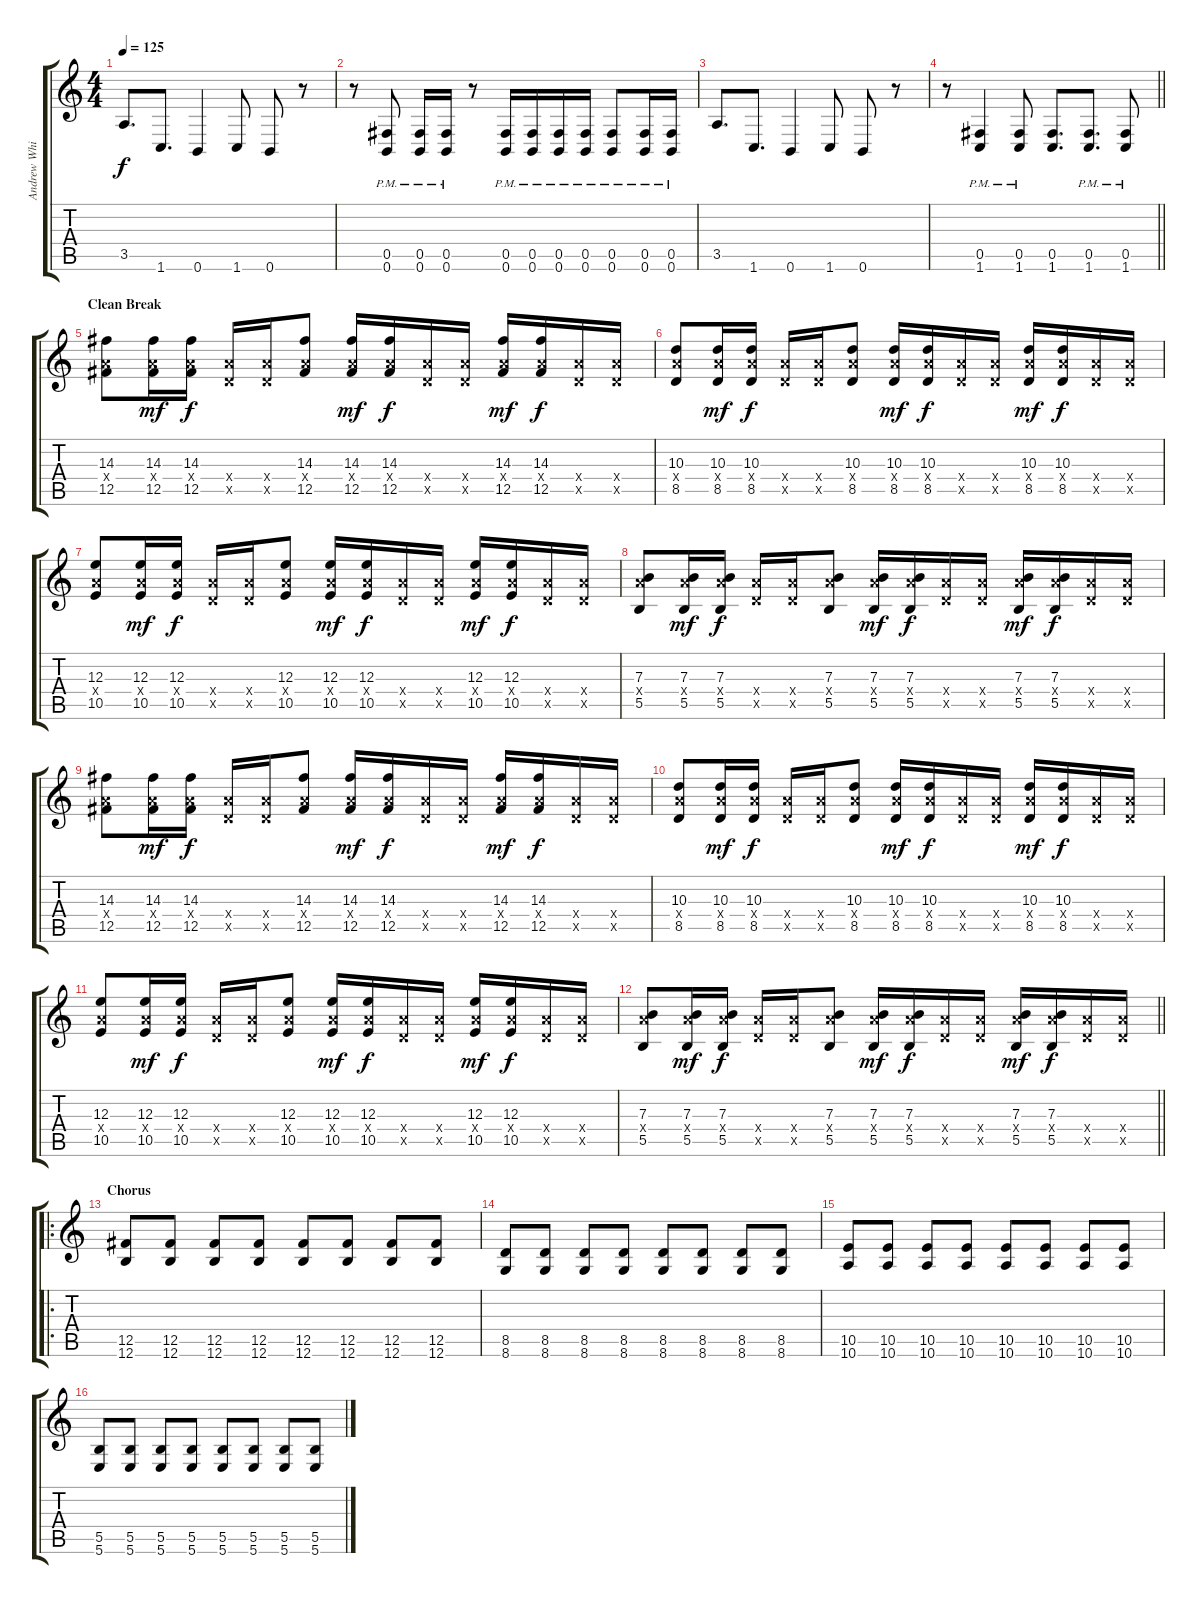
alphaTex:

\track ("Andrew Whiting" "Andrew Whi") {instrument distortionguitar}
\staff {score tabs}
\tuning (Db4 Ab3 E3 B2 Gb2 B1) {hide}
\ts (4 4)
\tempo 125
\clef g2
\ks c
3.5.8{d dy f} 1.6.8{d} 0.6.4 1.6.8 0.6.8 r.8 |
r.8 (0.5{pm} 0.6{pm}).8 (0.5{pm} 0.6{pm}).16 (0.5{pm} 0.6{pm}).16 r.8 (0.5{pm} 0.6{pm}).16 (0.5{pm} 0.6{pm}).16 (0.5{pm} 0.6{pm}).16 (0.5{pm} 0.6{pm}).16 (0.5{pm} 0.6{pm}).8 (0.5{pm} 0.6{pm}).16 (0.5{pm} 0.6{pm}).16 |
3.5.8{d} 1.6.8{d} 0.6.4 1.6.8 0.6.8 r.8 |
\barLineRight lightlight
r.8 (0.5{pm} 1.6{pm}).4 (0.5{pm} 1.6{pm}).8 (0.5 1.6).8{d} (0.5{pm} 1.6{pm}).8{d} (0.5{pm} 1.6{pm}).8 |
\section ("" "Clean Break")
(14.3 10.4{x} 12.5).8{volume 10 instrument electricguitarclean} (14.3 10.4{x} 12.5).16{dy mf} (14.3 10.4{x} 12.5).16{dy f} (10.4{x} 8.5{x}).16 (10.4{x} 8.5{x}).16 (14.3 10.4{x} 12.5).8 (14.3 10.4{x} 12.5).16{dy mf} (14.3 10.4{x} 12.5).16{dy f} (10.4{x} 8.5{x}).16 (10.4{x} 8.5{x}).16 (14.3 10.4{x} 12.5).16{dy mf} (14.3 10.4{x} 12.5).16{dy f} (10.4{x} 8.5{x}).16 (10.4{x} 8.5{x}).16 |
(10.3 10.4{x} 8.5).8 (10.3 10.4{x} 8.5).16{dy mf} (10.3 10.4{x} 8.5).16{dy f} (10.4{x} 8.5{x}).16 (10.4{x} 8.5{x}).16 (10.3 10.4{x} 8.5).8 (10.3 10.4{x} 8.5).16{dy mf} (10.3 10.4{x} 8.5).16{dy f} (10.4{x} 8.5{x}).16 (10.4{x} 8.5{x}).16 (10.3 10.4{x} 8.5).16{dy mf} (10.3 10.4{x} 8.5).16{dy f} (10.4{x} 8.5{x}).16 (10.4{x} 8.5{x}).16 |
(12.3 10.4{x} 10.5).8 (12.3 10.4{x} 10.5).16{dy mf} (12.3 10.4{x} 10.5).16{dy f} (10.4{x} 8.5{x}).16 (10.4{x} 8.5{x}).16 (12.3 10.4{x} 10.5).8 (12.3 10.4{x} 10.5).16{dy mf} (12.3 10.4{x} 10.5).16{dy f} (10.4{x} 8.5{x}).16 (10.4{x} 8.5{x}).16 (12.3 10.4{x} 10.5).16{dy mf} (12.3 10.4{x} 10.5).16{dy f} (10.4{x} 8.5{x}).16 (10.4{x} 8.5{x}).16 |
(7.3 10.4{x} 5.5).8 (7.3 10.4{x} 5.5).16{dy mf} (7.3 10.4{x} 5.5).16{dy f} (10.4{x} 8.5{x}).16 (10.4{x} 8.5{x}).16 (7.3 10.4{x} 5.5).8 (7.3 10.4{x} 5.5).16{dy mf} (7.3 10.4{x} 5.5).16{dy f} (10.4{x} 8.5{x}).16 (10.4{x} 8.5{x}).16 (7.3 10.4{x} 5.5).16{dy mf} (7.3 10.4{x} 5.5).16{dy f} (10.4{x} 8.5{x}).16 (10.4{x} 8.5{x}).16 |
(14.3 10.4{x} 12.5).8 (14.3 10.4{x} 12.5).16{dy mf} (14.3 10.4{x} 12.5).16{dy f} (10.4{x} 8.5{x}).16 (10.4{x} 8.5{x}).16 (14.3 10.4{x} 12.5).8 (14.3 10.4{x} 12.5).16{dy mf} (14.3 10.4{x} 12.5).16{dy f} (10.4{x} 8.5{x}).16 (10.4{x} 8.5{x}).16 (14.3 10.4{x} 12.5).16{dy mf} (14.3 10.4{x} 12.5).16{dy f} (10.4{x} 8.5{x}).16 (10.4{x} 8.5{x}).16 |
(10.3 10.4{x} 8.5).8 (10.3 10.4{x} 8.5).16{dy mf} (10.3 10.4{x} 8.5).16{dy f} (10.4{x} 8.5{x}).16 (10.4{x} 8.5{x}).16 (10.3 10.4{x} 8.5).8 (10.3 10.4{x} 8.5).16{dy mf} (10.3 10.4{x} 8.5).16{dy f} (10.4{x} 8.5{x}).16 (10.4{x} 8.5{x}).16 (10.3 10.4{x} 8.5).16{dy mf} (10.3 10.4{x} 8.5).16{dy f} (10.4{x} 8.5{x}).16 (10.4{x} 8.5{x}).16 |
(12.3 10.4{x} 10.5).8 (12.3 10.4{x} 10.5).16{dy mf} (12.3 10.4{x} 10.5).16{dy f} (10.4{x} 8.5{x}).16 (10.4{x} 8.5{x}).16 (12.3 10.4{x} 10.5).8 (12.3 10.4{x} 10.5).16{dy mf} (12.3 10.4{x} 10.5).16{dy f} (10.4{x} 8.5{x}).16 (10.4{x} 8.5{x}).16 (12.3 10.4{x} 10.5).16{dy mf} (12.3 10.4{x} 10.5).16{dy f} (10.4{x} 8.5{x}).16 (10.4{x} 8.5{x}).16 |
\barLineRight lightlight
(7.3 10.4{x} 5.5).8 (7.3 10.4{x} 5.5).16{dy mf} (7.3 10.4{x} 5.5).16{dy f} (10.4{x} 8.5{x}).16 (10.4{x} 8.5{x}).16 (7.3 10.4{x} 5.5).8 (7.3 10.4{x} 5.5).16{dy mf} (7.3 10.4{x} 5.5).16{dy f} (10.4{x} 8.5{x}).16 (10.4{x} 8.5{x}).16 (7.3 10.4{x} 5.5).16{dy mf} (7.3 10.4{x} 5.5).16{dy f} (10.4{x} 8.5{x}).16 (10.4{x} 8.5{x}).16 |
\ro
\section ("" "Chorus")
(12.5 12.6).8 (12.5 12.6).8 (12.5 12.6).8 (12.5 12.6).8 (12.5 12.6).8 (12.5 12.6).8 (12.5 12.6).8 (12.5 12.6).8 |
(8.5 8.6).8 (8.5 8.6).8 (8.5 8.6).8 (8.5 8.6).8 (8.5 8.6).8 (8.5 8.6).8 (8.5 8.6).8 (8.5 8.6).8 |
(10.5 10.6).8 (10.5 10.6).8 (10.5 10.6).8 (10.5 10.6).8 (10.5 10.6).8 (10.5 10.6).8 (10.5 10.6).8 (10.5 10.6).8 |
(5.5 5.6).8 (5.5 5.6).8 (5.5 5.6).8 (5.5 5.6).8 (5.5 5.6).8 (5.5 5.6).8 (5.5 5.6).8 (5.5 5.6).8
